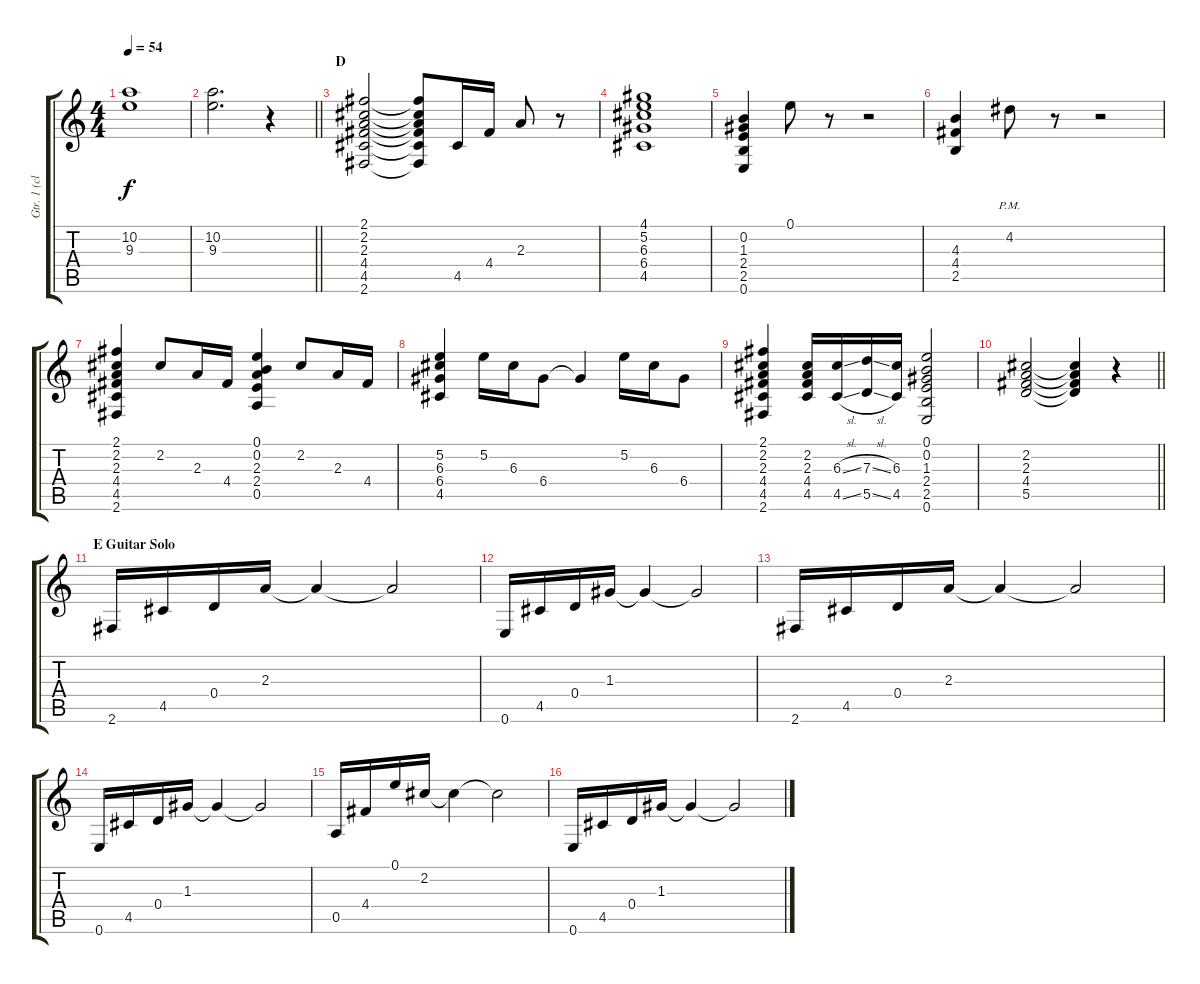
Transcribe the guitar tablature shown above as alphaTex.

\track ("Gtr. 1 (clean)" "Gtr. 1 (cl") {instrument acousticguitarsteel}
\staff {score tabs}
\tuning (E4 B3 G3 D3 A2 E2) {hide}
\ts (4 4)
\tempo 54
\clef g2
\ks c
(10.2 9.3).1{dy f} |
\barLineRight lightlight
(10.2 9.3).2{d} r.4 |
\section ("" "D")
(2.1 2.2 2.3 4.4 4.5 2.6).2 (2.1{t} 2.2{t} 2.3{t} 4.4{t} 4.5{t} 2.6{t}).8 4.5.16 4.4.16 2.3.8 r.8 |
(4.1 5.2 6.3 6.4 4.5).1 |
(0.2 1.3 2.4 2.5 0.6).4 0.1.8 r.8 r.2 |
(4.3 4.4 2.5).4 4.2{pm}.8 r.8 r.2 |
(2.1 2.2 2.3 4.4 4.5 2.6).4 2.2.8 2.3.16 4.4.16 (0.1 0.2 2.3 2.4 0.5).4 2.2.8 2.3.16 4.4.16 |
(5.2 6.3 6.4 4.5).4 5.2.16 6.3.16 6.4.8 6.4{t}.4 5.2.16 6.3.16 6.4.8 |
(2.1 2.2 2.3 4.4 4.5 2.6).4 (2.2 2.3 4.4 4.5).16 (6.3{sl} 4.5{sl}).16 (7.3{sl} 5.5{sl}).16 (6.3 4.5).16 (0.1 0.2 1.3 2.4 2.5 0.6).2 |
\barLineRight lightlight
(2.2 2.3 4.4 5.5).2 (2.2{t} 2.3{t} 4.4{t} 5.5{t}).4 r.4 |
\section ("" "E Guitar Solo")
2.6.16 4.5.16 0.4.16 2.3.16 2.3{t}.4 2.3{t}.2 |
0.6.16 4.5.16 0.4.16 1.3.16 1.3{t}.4 1.3{t}.2 |
2.6.16 4.5.16 0.4.16 2.3.16 2.3{t}.4 2.3{t}.2 |
0.6.16 4.5.16 0.4.16 1.3.16 1.3{t}.4 1.3{t}.2 |
0.5.16 4.4.16 0.1.16 2.2.16 2.2{t}.4 2.2{t}.2 |
0.6.16 4.5.16 0.4.16 1.3.16 1.3{t}.4 1.3{t}.2
